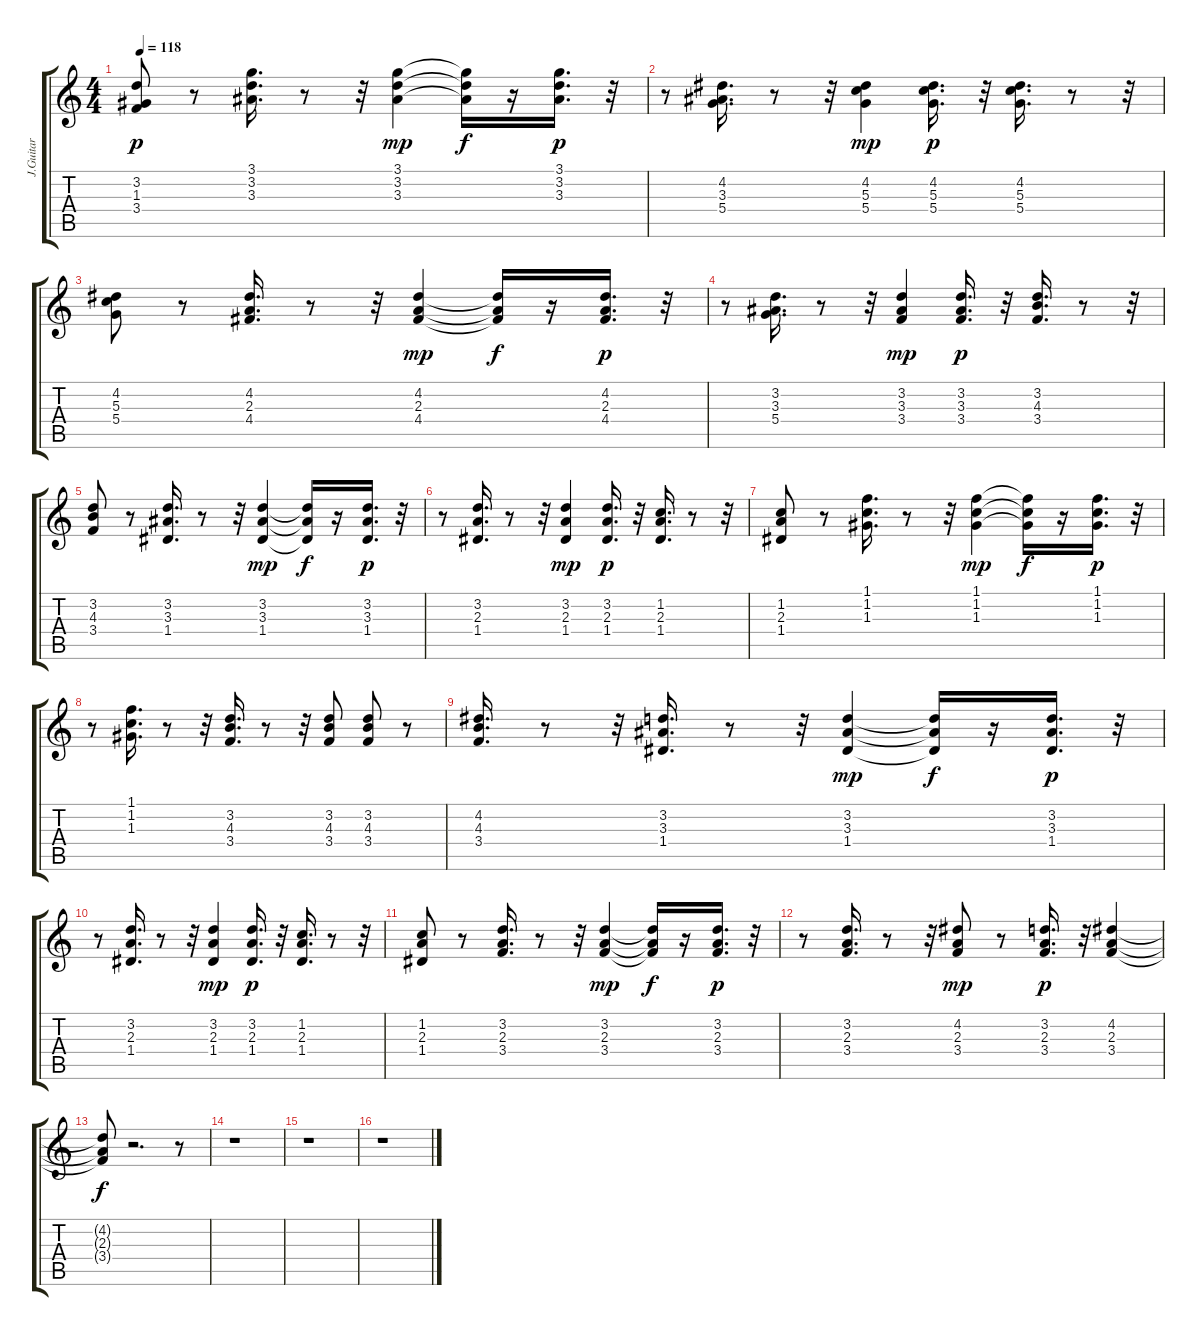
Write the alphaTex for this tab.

\track ("J.Guitar" "J.Guitar") {instrument electricguitarjazz}
\staff {score tabs}
\tuning (E4 B3 G3 D3 A2 E2) {hide}
\ts (4 4)
\tempo 118
\clef g2
\ks c
(3.2 1.3 3.4).8{dy p} r.8 (3.1 3.2 3.3).16{d} r.8 r.32 (3.1 3.2 3.3).4{dy mp} (3.1{t} 3.2{t} 3.3{t}).16{dy f} r.16 (3.1 3.2 3.3).16{d dy p} r.32 |
r.8 (4.2 3.3 5.4).16{d} r.8 r.32 (4.2 5.3 5.4).4{dy mp} (4.2 5.3 5.4).16{d dy p} r.32 (4.2 5.3 5.4).16{d} r.8 r.32 |
(4.2 5.3 5.4).8 r.8 (4.2 2.3 4.4).16{d} r.8 r.32 (4.2 2.3 4.4).4{dy mp} (4.2{t} 2.3{t} 4.4{t}).16{dy f} r.16 (4.2 2.3 4.4).16{d dy p} r.32 |
r.8 (3.2 3.3 5.4).16{d} r.8 r.32 (3.2 3.3 3.4).4{dy mp} (3.2 3.3 3.4).16{d dy p} r.32 (3.2 4.3 3.4).16{d} r.8 r.32 |
(3.2 4.3 3.4).8 r.8 (3.2 3.3 1.4).16{d} r.8 r.32 (3.2 3.3 1.4).4{dy mp} (3.2{t} 3.3{t} 1.4{t}).16{dy f} r.16 (3.2 3.3 1.4).16{d dy p} r.32 |
r.8 (3.2 2.3 1.4).16{d} r.8 r.32 (3.2 2.3 1.4).4{dy mp} (3.2 2.3 1.4).16{d dy p} r.32 (1.2 2.3 1.4).16{d} r.8 r.32 |
(1.2 2.3 1.4).8 r.8 (1.1 1.2 1.3).16{d} r.8 r.32 (1.1 1.2 1.3).4{dy mp} (1.1{t} 1.2{t} 1.3{t}).16{dy f} r.16 (1.1 1.2 1.3).16{d dy p} r.32 |
r.8 (1.1 1.2 1.3).16{d} r.8 r.32 (3.2 4.3 3.4).16{d} r.8 r.32 (3.2 4.3 3.4).8 (3.2 4.3 3.4).8 r.8 |
(4.2 4.3 3.4).16{d} r.8 r.32 (3.2 3.3 1.4).16{d} r.8 r.32 (3.2 3.3 1.4).4{dy mp} (3.2{t} 3.3{t} 1.4{t}).16{dy f} r.16 (3.2 3.3 1.4).16{d dy p} r.32 |
r.8 (3.2 2.3 1.4).16{d} r.8 r.32 (3.2 2.3 1.4).4{dy mp} (3.2 2.3 1.4).16{d dy p} r.32 (1.2 2.3 1.4).16{d} r.8 r.32 |
(1.2 2.3 1.4).8 r.8 (3.2 2.3 3.4).16{d} r.8 r.32 (3.2 2.3 3.4).4{dy mp} (3.2{t} 2.3{t} 3.4{t}).16{dy f} r.16 (3.2 2.3 3.4).16{d dy p} r.32 |
r.8 (3.2 2.3 3.4).16{d} r.8 r.32 (4.2 2.3 3.4).8{dy mp} r.8 (3.2 2.3 3.4).16{d dy p} r.32 (4.2 2.3 3.4).4 |
(4.2{t} 2.3{t} 3.4{t}).8{dy f} r.2{d} r.8 |
r.1 |
r.1 |
r.1
